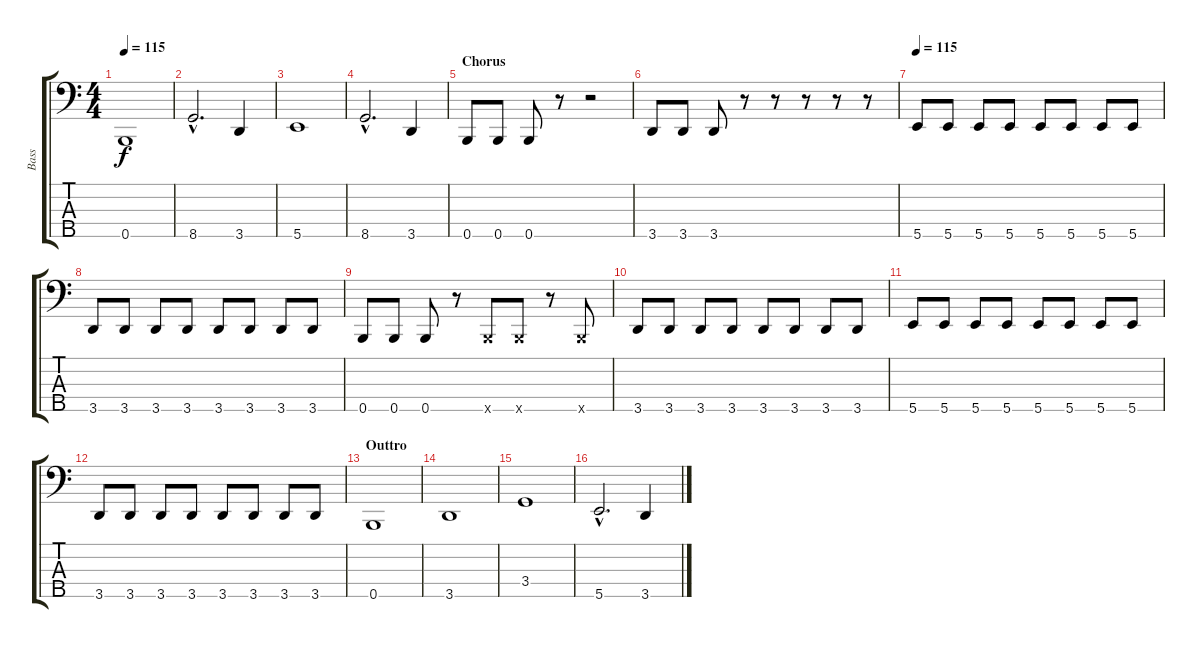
\track ("Bass" "Bass") {instrument electricbassfinger}
\staff {score tabs}
\tuning (G2 D2 A1 E1 B0) {hide}
\ts (4 4)
\tempo 115
\clef f4
\ks c
0.5.1{dy f} |
8.5{hac}.2{d} 3.5.4 |
5.5.1 |
8.5{hac}.2{d} 3.5.4 |
\section ("" "Chorus")
0.5.8 0.5.8 0.5.8 r.8 r.2 |
3.5.8 3.5.8 3.5.8 r.8 r.8 r.8 r.8 r.8 |
\tempo 115
5.5.8 5.5.8 5.5.8 5.5.8 5.5.8 5.5.8 5.5.8 5.5.8 |
3.5.8 3.5.8 3.5.8 3.5.8 3.5.8 3.5.8 3.5.8 3.5.8 |
0.5.8 0.5.8 0.5.8 r.8 0.5{x}.8 0.5{x}.8 r.8 0.5{x}.8 |
3.5.8 3.5.8 3.5.8 3.5.8 3.5.8 3.5.8 3.5.8 3.5.8 |
5.5.8 5.5.8 5.5.8 5.5.8 5.5.8 5.5.8 5.5.8 5.5.8 |
3.5.8 3.5.8 3.5.8 3.5.8 3.5.8 3.5.8 3.5.8 3.5.8 |
\section ("" "Outtro")
0.5.1 |
3.5.1 |
3.4.1 |
5.5{hac}.2{d} 3.5.4
